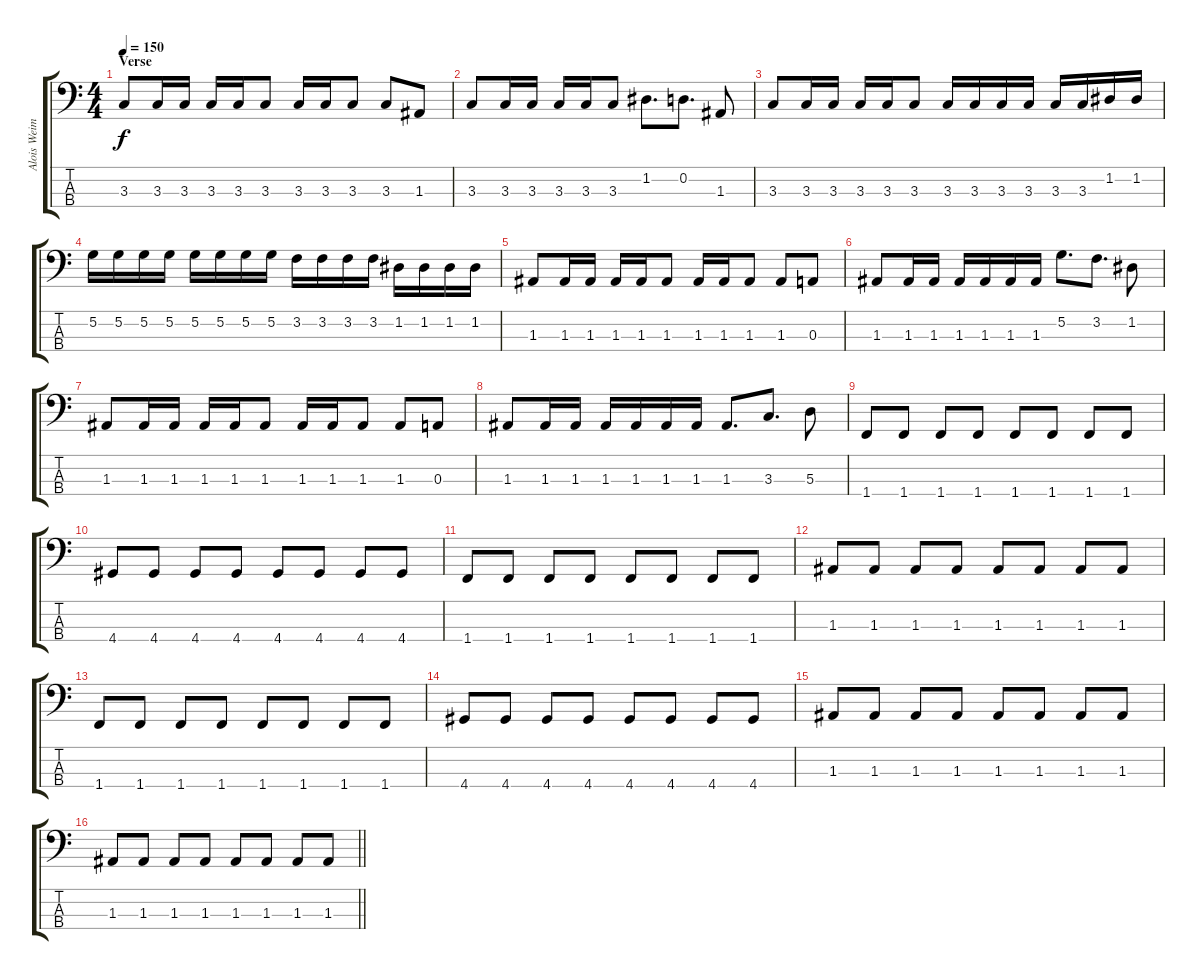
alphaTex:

\track ("Alois Weimer" "Alois Weim") {instrument electricbasspick}
\staff {score tabs}
\tuning (G2 D2 A1 E1) {hide}
\ts (4 4)
\section ("" "Verse")
\tempo 150
\clef f4
\ks c
3.3.8{dy f} 3.3.16 3.3.16 3.3.16 3.3.16 3.3.8 3.3.16 3.3.16 3.3.8 3.3.8 1.3.8 |
3.3.8 3.3.16 3.3.16 3.3.16 3.3.16 3.3.8 1.2.8{d} 0.2.8{d} 1.3.8 |
3.3.8 3.3.16 3.3.16 3.3.16 3.3.16 3.3.8 3.3.16 3.3.16 3.3.16 3.3.16 3.3.16 3.3.16 1.2.16 1.2.16 |
5.2.16 5.2.16 5.2.16 5.2.16 5.2.16 5.2.16 5.2.16 5.2.16 3.2.16 3.2.16 3.2.16 3.2.16 1.2.16 1.2.16 1.2.16 1.2.16 |
1.3.8 1.3.16 1.3.16 1.3.16 1.3.16 1.3.8 1.3.16 1.3.16 1.3.8 1.3.8 0.3.8 |
1.3.8 1.3.16 1.3.16 1.3.16 1.3.16 1.3.16 1.3.16 5.2.8{d} 3.2.8{d} 1.2.8 |
1.3.8 1.3.16 1.3.16 1.3.16 1.3.16 1.3.8 1.3.16 1.3.16 1.3.8 1.3.8 0.3.8 |
1.3.8 1.3.16 1.3.16 1.3.16 1.3.16 1.3.16 1.3.16 1.3.8{d} 3.3.8{d} 5.3.8 |
1.4.8 1.4.8 1.4.8 1.4.8 1.4.8 1.4.8 1.4.8 1.4.8 |
4.4.8 4.4.8 4.4.8 4.4.8 4.4.8 4.4.8 4.4.8 4.4.8 |
1.4.8 1.4.8 1.4.8 1.4.8 1.4.8 1.4.8 1.4.8 1.4.8 |
1.3.8 1.3.8 1.3.8 1.3.8 1.3.8 1.3.8 1.3.8 1.3.8 |
1.4.8 1.4.8 1.4.8 1.4.8 1.4.8 1.4.8 1.4.8 1.4.8 |
4.4.8 4.4.8 4.4.8 4.4.8 4.4.8 4.4.8 4.4.8 4.4.8 |
1.3.8 1.3.8 1.3.8 1.3.8 1.3.8 1.3.8 1.3.8 1.3.8 |
\barLineRight lightlight
1.3.8 1.3.8 1.3.8 1.3.8 1.3.8 1.3.8 1.3.8 1.3.8
